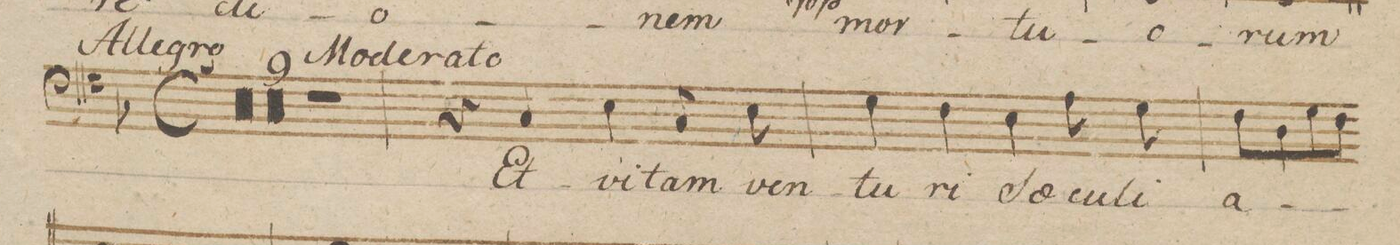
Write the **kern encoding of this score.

**kern	**text	**dynam
*I"Basso.	*	*
*clefF4	*	*
*k[b-]	*	*
*met(c|)	*	*
*M3/4	*	*
*M4/4	*	*
*met(c)	*	*
*mmet(c|)	*	*
00r	.	.
=220	=220	=220
=221	=221	=221
=222	=222	=222
=223	=223	=223
00r	.	.
=224	=224	=224
=225	=225	=225
=226	=226	=226
=227	=227	=227
1r	.	.
=228	=228	=228
4r	.	.
4C/	Et	.
4E\	vi-	.
8C/	-tam	.
8E\	ven-	.
=229	=229	=229
4G\	-tu-	.
4F\	-ri	.
4E\	Sae-	.
8A\	-cu-	.
8G\	-li	.
=230	=230	=230
8F\L	a-	.
8D\	.	.
8G\	.	.
8F\J	.	.
*-	*-	*-
